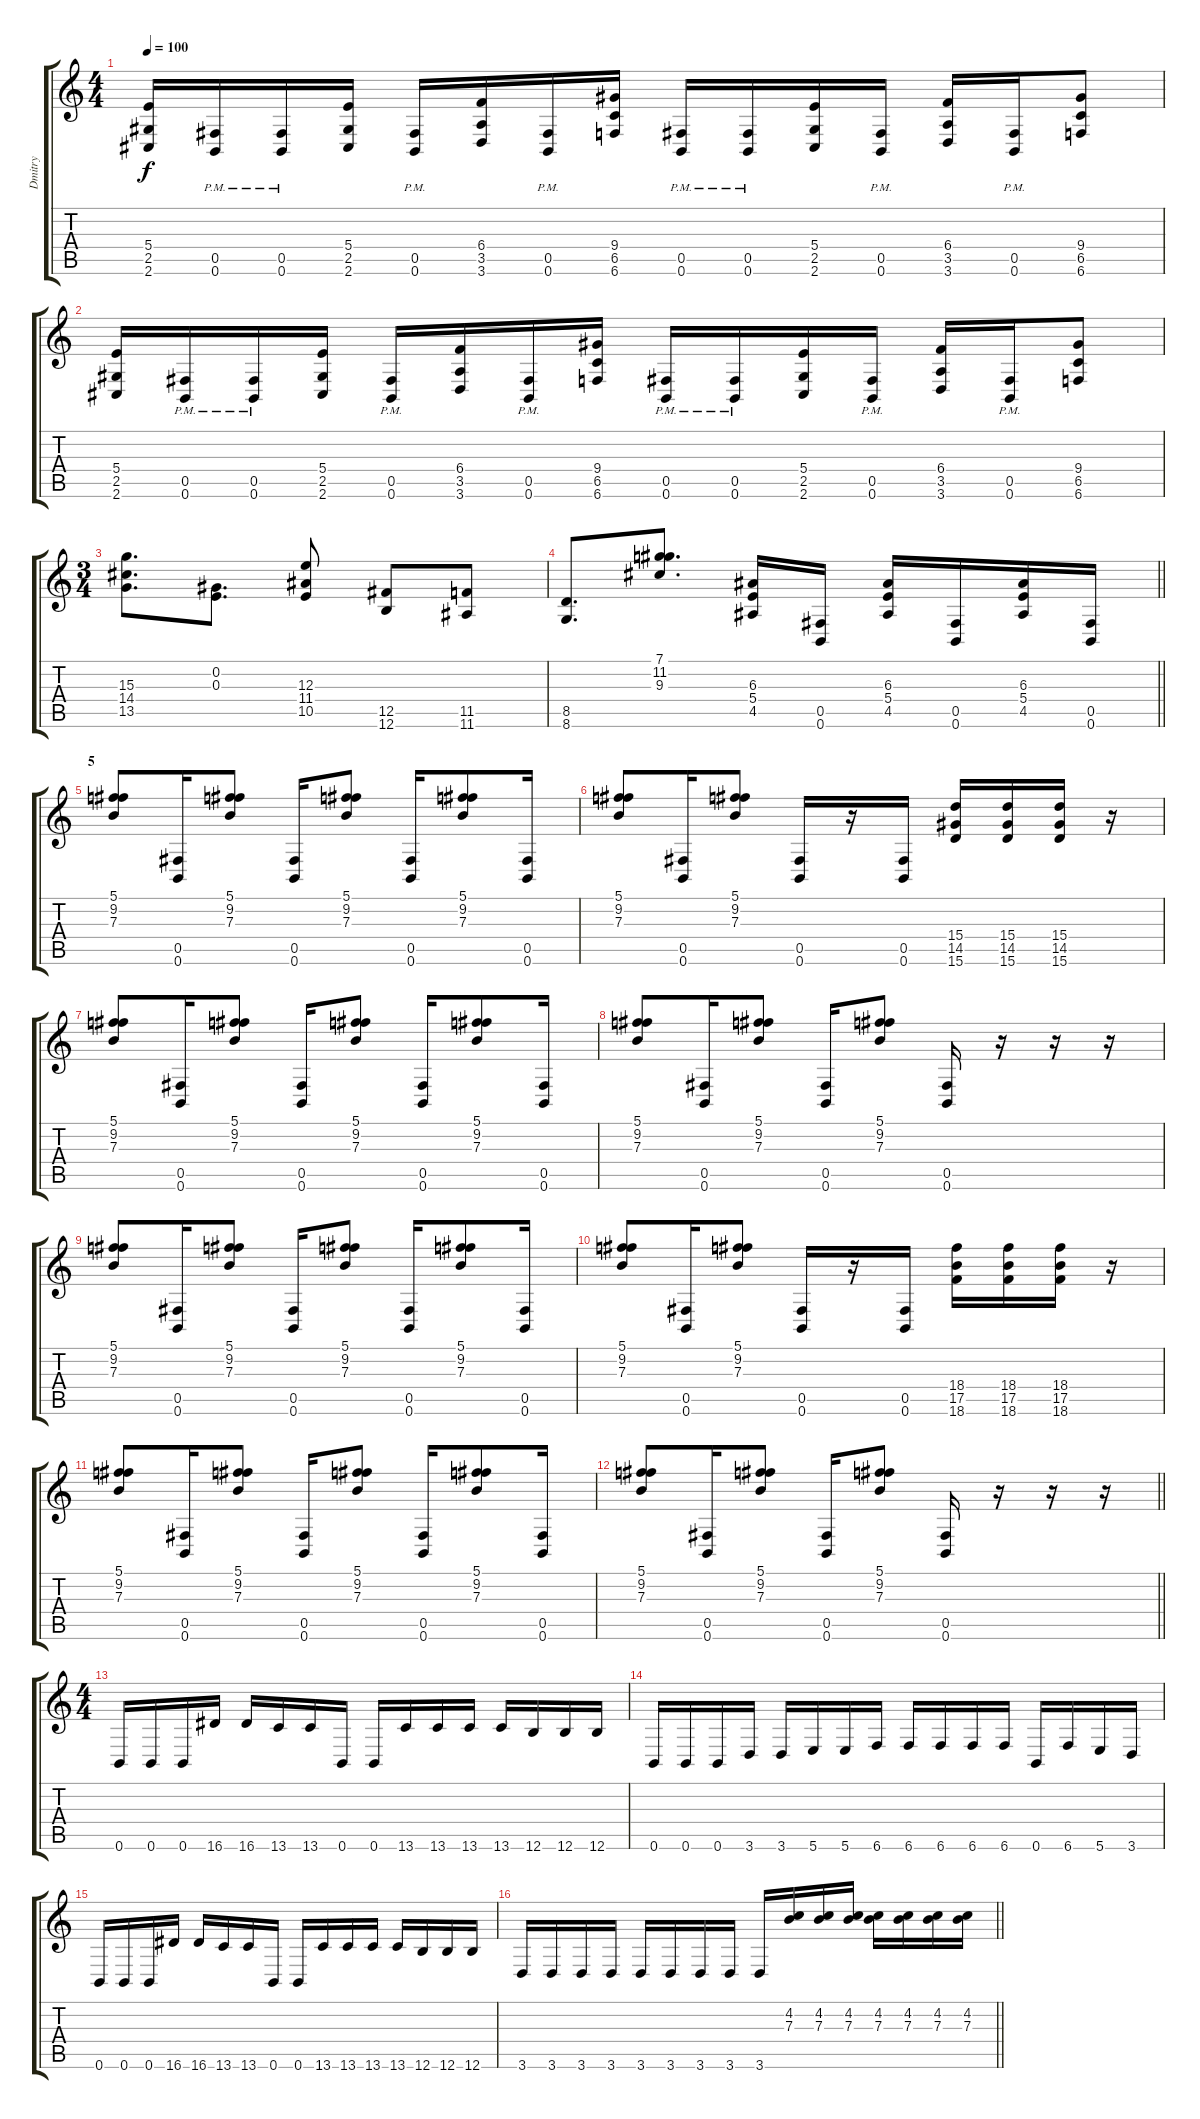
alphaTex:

\track ("Dmitry" "Dmitry") {instrument distortionguitar}
\staff {score tabs}
\tuning (Db4 Ab3 E3 B2 Gb2 B1) {hide}
\ts (4 4)
\tempo 100
\clef g2
\ks c
(5.4 2.5 2.6).16{dy f} (0.5{pm} 0.6{pm}).16 (0.5{pm} 0.6{pm}).16 (5.4 2.5 2.6).16 (0.5{pm} 0.6{pm}).16 (6.4 3.5 3.6).16 (0.5{pm} 0.6{pm}).16 (9.4 6.5 6.6).16 (0.5{pm} 0.6{pm}).16 (0.5{pm} 0.6{pm}).16 (5.4 2.5 2.6).16 (0.5{pm} 0.6{pm}).16 (6.4 3.5 3.6).16 (0.5{pm} 0.6{pm}).16 (9.4 6.5 6.6).8 |
(5.4 2.5 2.6).16 (0.5{pm} 0.6{pm}).16 (0.5{pm} 0.6{pm}).16 (5.4 2.5 2.6).16 (0.5{pm} 0.6{pm}).16 (6.4 3.5 3.6).16 (0.5{pm} 0.6{pm}).16 (9.4 6.5 6.6).16 (0.5{pm} 0.6{pm}).16 (0.5{pm} 0.6{pm}).16 (5.4 2.5 2.6).16 (0.5{pm} 0.6{pm}).16 (6.4 3.5 3.6).16 (0.5{pm} 0.6{pm}).16 (9.4 6.5 6.6).8 |
\ts (3 4)
(15.3 14.4 13.5).8{d} (0.2 0.3).8{d} (12.3 11.4 10.5).8 (12.5 12.6).8 (11.5 11.6).8 |
\barLineRight lightlight
(8.5 8.6).8{d} (7.1 11.2 9.3).8{d} (6.3 5.4 4.5).16 (0.5 0.6).16 (6.3 5.4 4.5).16 (0.5 0.6).16 (6.3 5.4 4.5).16 (0.5 0.6).16 |
\section ("" "5")
(5.1 9.2 7.3).8 (0.5 0.6).16 (5.1 9.2 7.3).8 (0.5 0.6).16 (5.1 9.2 7.3).8 (0.5 0.6).16 (5.1 9.2 7.3).8 (0.5 0.6).16 |
(5.1 9.2 7.3).8 (0.5 0.6).16 (5.1 9.2 7.3).8 (0.5 0.6).16 r.16 (0.5 0.6).16 (15.4 14.5 15.6).16 (15.4 14.5 15.6).16 (15.4 14.5 15.6).16 r.16 |
(5.1 9.2 7.3).8 (0.5 0.6).16 (5.1 9.2 7.3).8 (0.5 0.6).16 (5.1 9.2 7.3).8 (0.5 0.6).16 (5.1 9.2 7.3).8 (0.5 0.6).16 |
(5.1 9.2 7.3).8 (0.5 0.6).16 (5.1 9.2 7.3).8 (0.5 0.6).16 (5.1 9.2 7.3).8 (0.5 0.6).16 r.16 r.16 r.16 |
(5.1 9.2 7.3).8 (0.5 0.6).16 (5.1 9.2 7.3).8 (0.5 0.6).16 (5.1 9.2 7.3).8 (0.5 0.6).16 (5.1 9.2 7.3).8 (0.5 0.6).16 |
(5.1 9.2 7.3).8 (0.5 0.6).16 (5.1 9.2 7.3).8 (0.5 0.6).16 r.16 (0.5 0.6).16 (18.4 17.5 18.6).16 (18.4 17.5 18.6).16 (18.4 17.5 18.6).16 r.16 |
(5.1 9.2 7.3).8 (0.5 0.6).16 (5.1 9.2 7.3).8 (0.5 0.6).16 (5.1 9.2 7.3).8 (0.5 0.6).16 (5.1 9.2 7.3).8 (0.5 0.6).16 |
\barLineRight lightlight
(5.1 9.2 7.3).8 (0.5 0.6).16 (5.1 9.2 7.3).8 (0.5 0.6).16 (5.1 9.2 7.3).8 (0.5 0.6).16 r.16 r.16 r.16 |
\ts (4 4)
0.6.16 0.6.16 0.6.16 16.6.16 16.6.16 13.6.16 13.6.16 0.6.16 0.6.16 13.6.16 13.6.16 13.6.16 13.6.16 12.6.16 12.6.16 12.6.16 |
0.6.16 0.6.16 0.6.16 3.6.16 3.6.16 5.6.16 5.6.16 6.6.16 6.6.16 6.6.16 6.6.16 6.6.16 0.6.16 6.6.16 5.6.16 3.6.16 |
0.6.16 0.6.16 0.6.16 16.6.16 16.6.16 13.6.16 13.6.16 0.6.16 0.6.16 13.6.16 13.6.16 13.6.16 13.6.16 12.6.16 12.6.16 12.6.16 |
\barLineRight lightlight
3.6.16{instrument guitarharmonics} 3.6.16 3.6.16 3.6.16 3.6.16 3.6.16 3.6.16 3.6.16 3.6.16 (4.2 7.3).16{instrument distortionguitar} (4.2 7.3).16 (4.2 7.3).16 (4.2 7.3).16 (4.2 7.3).16 (4.2 7.3).16 (4.2 7.3).16
